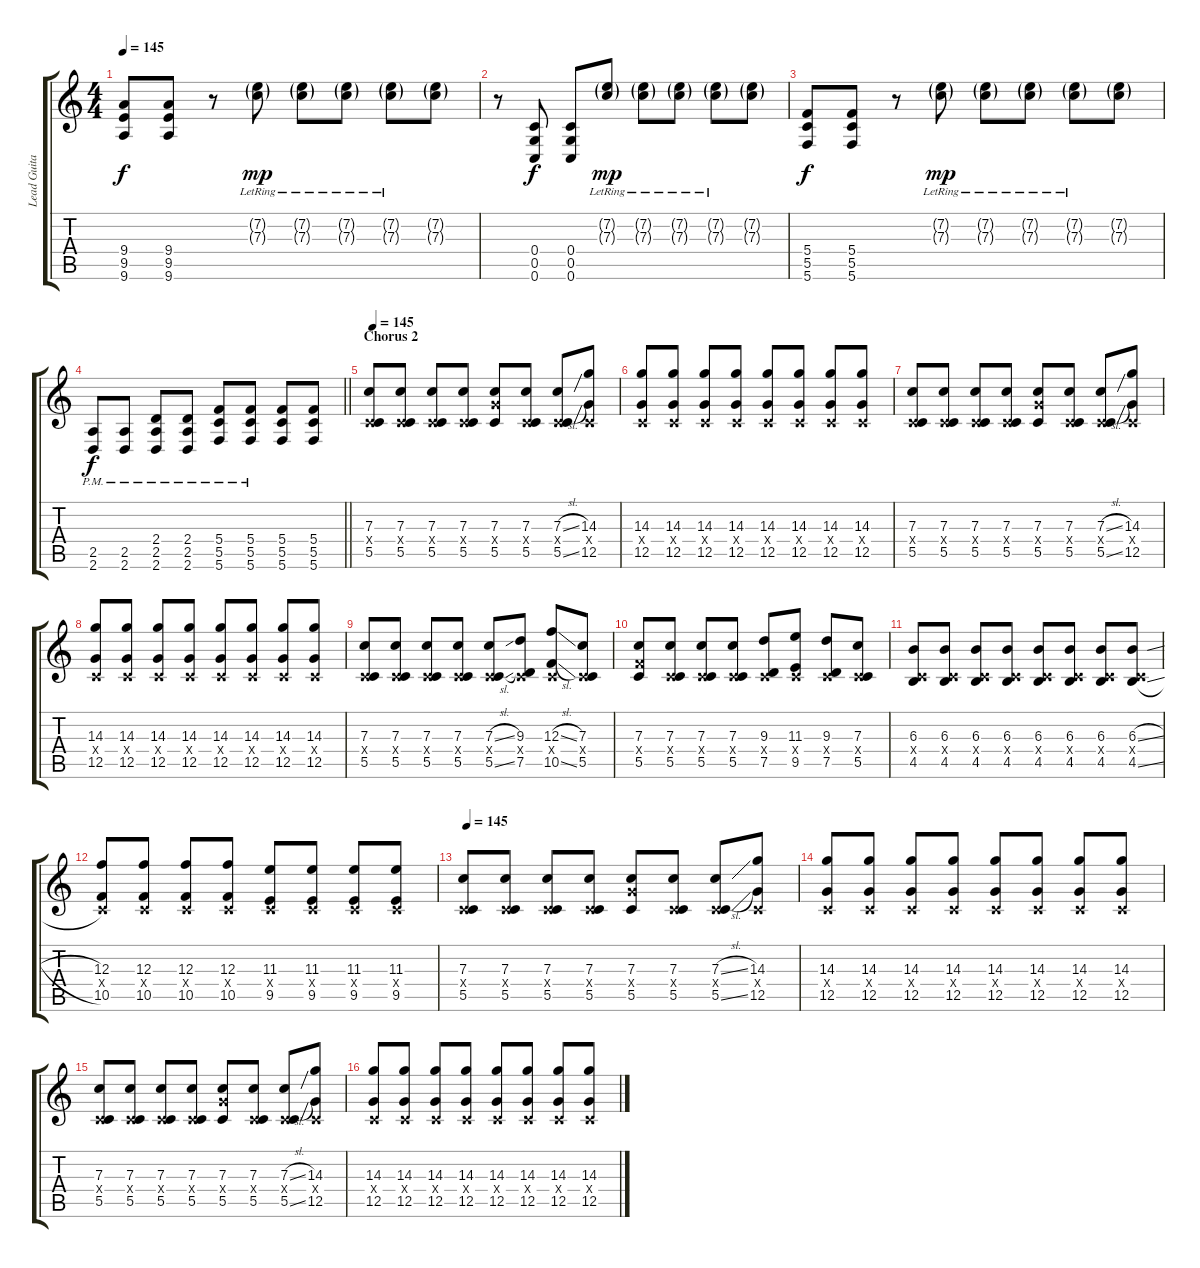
\track ("Lead Guitar" "Lead Guita") {instrument distortionguitar}
\staff {score tabs}
\tuning (D4 A3 F3 C3 G2 C2) {hide}
\ts (4 4)
\tempo 145
\clef g2
\ks c
(9.4 9.5 9.6).8{dy f} (9.4 9.5 9.6).8 r.8 (7.2{g lr} 7.3{g lr}).8{dy mp} (7.2{g lr} 7.3{g lr}).8 (7.2{g lr} 7.3{g lr}).8 (7.2{g lr} 7.3{g lr}).8 (7.2{g} 7.3{g}).8 |
r.8 (0.4 0.5 0.6).8{dy f} (0.4 0.5 0.6).8 (7.2{g lr} 7.3{g lr}).8{dy mp} (7.2{g lr} 7.3{g lr}).8 (7.2{g lr} 7.3{g lr}).8 (7.2{g lr} 7.3{g lr}).8 (7.2{g} 7.3{g}).8 |
(5.4 5.5 5.6).8{dy f} (5.4 5.5 5.6).8 r.8 (7.2{g lr} 7.3{g lr}).8{dy mp} (7.2{g lr} 7.3{g lr}).8 (7.2{g lr} 7.3{g lr}).8 (7.2{g lr} 7.3{g lr}).8 (7.2{g} 7.3{g}).8 |
\barLineRight lightlight
(2.5{pm} 2.6{pm}).8{dy f} (2.5{pm} 2.6{pm}).8 (2.4{pm} 2.5{pm} 2.6{pm}).8 (2.4{pm} 2.5{pm} 2.6{pm}).8 (5.4{pm} 5.5{pm} 5.6{pm}).8 (5.4{pm} 5.5{pm} 5.6{pm}).8 (5.4 5.5 5.6).8 (5.4 5.5 5.6).8 |
\section ("" "Chorus 2")
\tempo 145
(7.3 0.4{x} 5.5).8 (7.3 0.4{x} 5.5).8 (7.3 0.4{x} 5.5).8 (7.3 0.4{x} 5.5).8 (7.3 7.4{x} 5.5).8 (7.3 0.4{x} 5.5).8 (7.3{sl} 0.4{x} 5.5{sl}).8 (14.3 0.4{x} 12.5).8 |
(14.3 0.4{x} 12.5).8 (14.3 0.4{x} 12.5).8 (14.3 0.4{x} 12.5).8 (14.3 0.4{x} 12.5).8 (14.3 0.4{x} 12.5).8 (14.3 0.4{x} 12.5).8 (14.3 0.4{x} 12.5).8 (14.3 0.4{x} 12.5).8 |
(7.3 0.4{x} 5.5).8 (7.3 0.4{x} 5.5).8 (7.3 0.4{x} 5.5).8 (7.3 0.4{x} 5.5).8 (7.3 7.4{x} 5.5).8 (7.3 0.4{x} 5.5).8 (7.3{sl} 0.4{x} 5.5{sl}).8 (14.3 0.4{x} 12.5).8 |
(14.3 0.4{x} 12.5).8 (14.3 0.4{x} 12.5).8 (14.3 0.4{x} 12.5).8 (14.3 0.4{x} 12.5).8 (14.3 0.4{x} 12.5).8 (14.3 0.4{x} 12.5).8 (14.3 0.4{x} 12.5).8 (14.3 0.4{x} 12.5).8 |
(7.3 0.4{x} 5.5).8 (7.3 0.4{x} 5.5).8 (7.3 0.4{x} 5.5).8 (7.3 0.4{x} 5.5).8 (7.3{sl} 0.4{x} 5.5{sl}).8 (9.3 0.4{x} 7.5).8 (12.3{sl} 0.4{x} 10.5{sl}).8 (7.3 0.4{x} 5.5).8 |
(7.3 5.4{x} 5.5).8 (7.3 0.4{x} 5.5).8 (7.3 0.4{x} 5.5).8 (7.3 0.4{x} 5.5).8 (9.3 0.4{x} 7.5).8 (11.3 0.4{x} 9.5).8 (9.3 0.4{x} 7.5).8 (7.3 0.4{x} 5.5).8 |
(6.3 0.4{x} 4.5).8 (6.3 0.4{x} 4.5).8 (6.3 0.4{x} 4.5).8 (6.3 0.4{x} 4.5).8 (6.3 0.4{x} 4.5).8 (6.3 0.4{x} 4.5).8 (6.3 0.4{x} 4.5).8 (6.3{sl} 0.4{x} 4.5{sl}).8 |
(12.3 0.4{x} 10.5).8 (12.3 0.4{x} 10.5).8 (12.3 0.4{x} 10.5).8 (12.3 0.4{x} 10.5).8 (11.3 0.4{x} 9.5).8 (11.3 0.4{x} 9.5).8 (11.3 0.4{x} 9.5).8 (11.3 0.4{x} 9.5).8 |
\tempo 145
(7.3 0.4{x} 5.5).8 (7.3 0.4{x} 5.5).8 (7.3 0.4{x} 5.5).8 (7.3 0.4{x} 5.5).8 (7.3 7.4{x} 5.5).8 (7.3 0.4{x} 5.5).8 (7.3{sl} 0.4{x} 5.5{sl}).8 (14.3 0.4{x} 12.5).8 |
(14.3 0.4{x} 12.5).8 (14.3 0.4{x} 12.5).8 (14.3 0.4{x} 12.5).8 (14.3 0.4{x} 12.5).8 (14.3 0.4{x} 12.5).8 (14.3 0.4{x} 12.5).8 (14.3 0.4{x} 12.5).8 (14.3 0.4{x} 12.5).8 |
(7.3 0.4{x} 5.5).8 (7.3 0.4{x} 5.5).8 (7.3 0.4{x} 5.5).8 (7.3 0.4{x} 5.5).8 (7.3 7.4{x} 5.5).8 (7.3 0.4{x} 5.5).8 (7.3{sl} 0.4{x} 5.5{sl}).8 (14.3 0.4{x} 12.5).8 |
(14.3 0.4{x} 12.5).8 (14.3 0.4{x} 12.5).8 (14.3 0.4{x} 12.5).8 (14.3 0.4{x} 12.5).8 (14.3 0.4{x} 12.5).8 (14.3 0.4{x} 12.5).8 (14.3 0.4{x} 12.5).8 (14.3 0.4{x} 12.5).8
